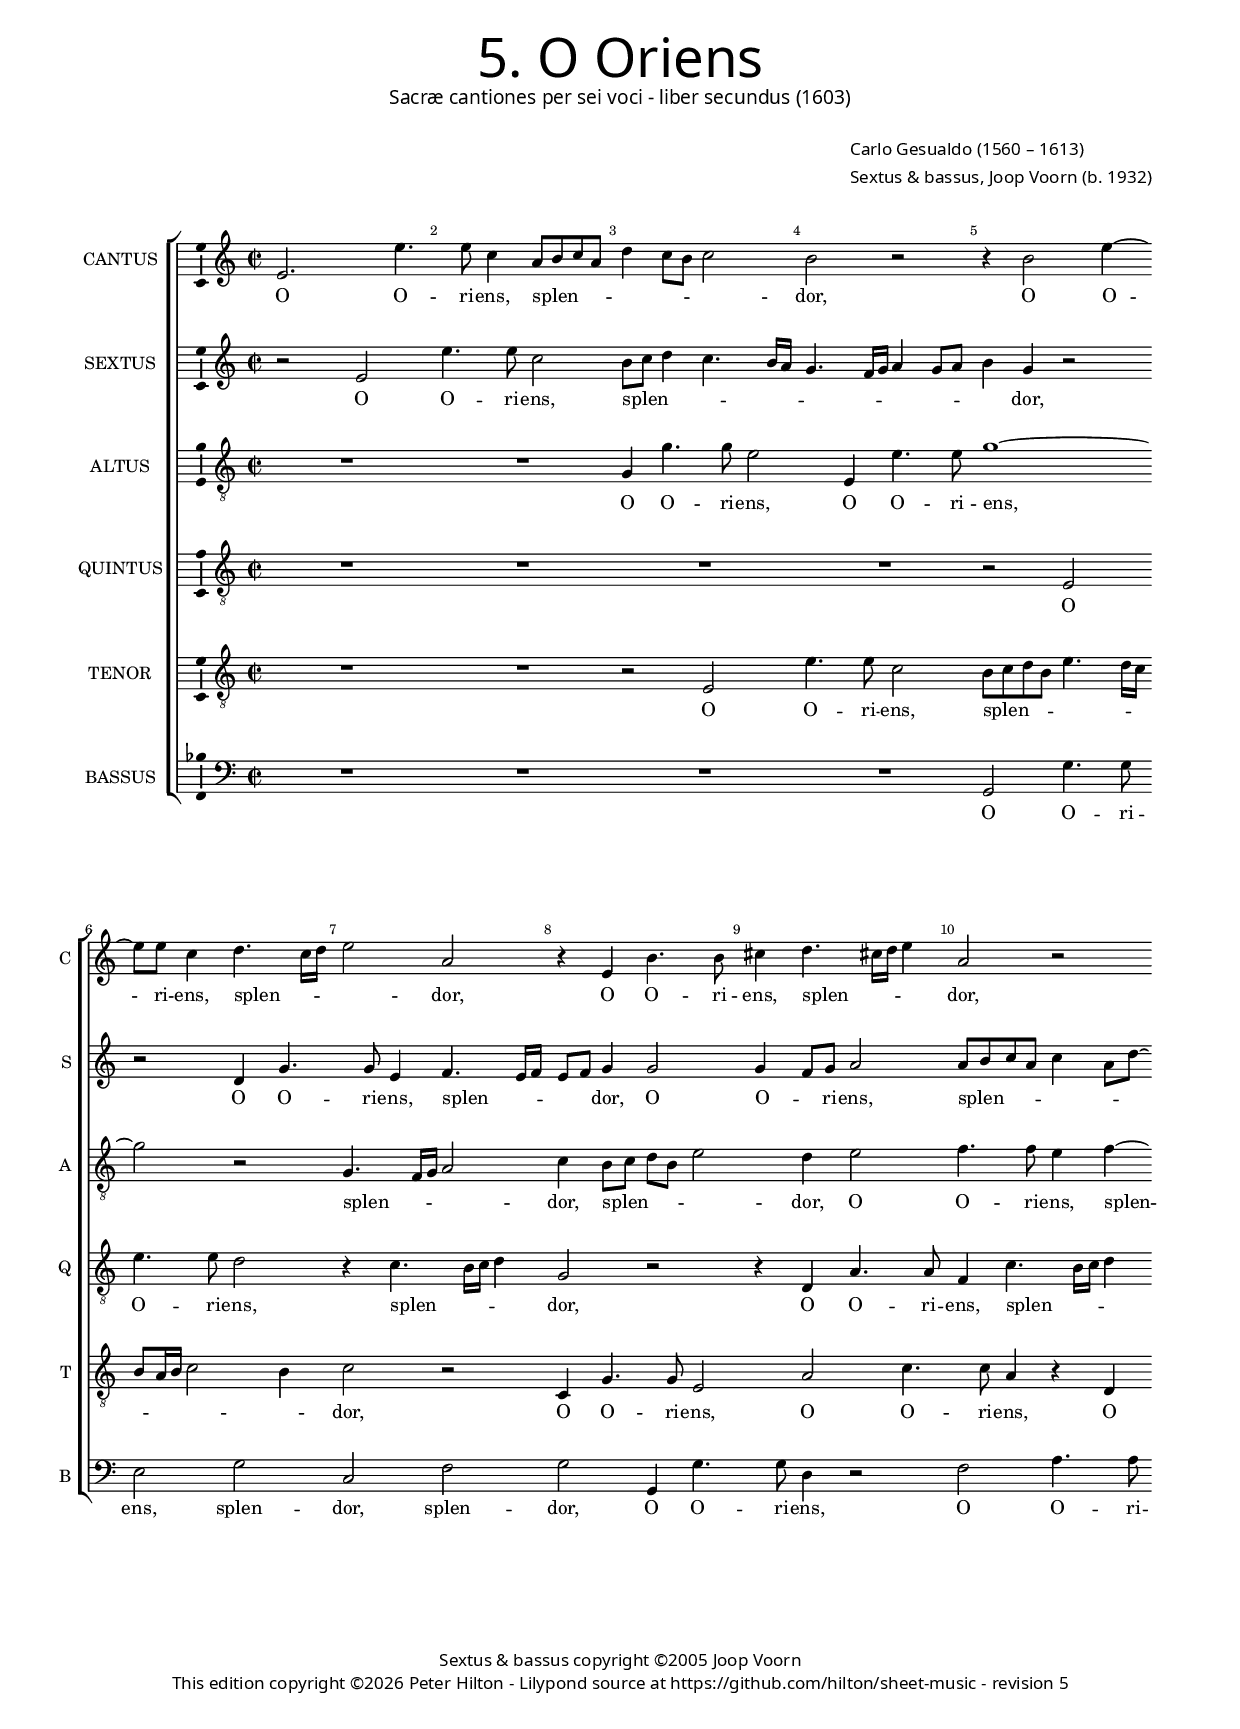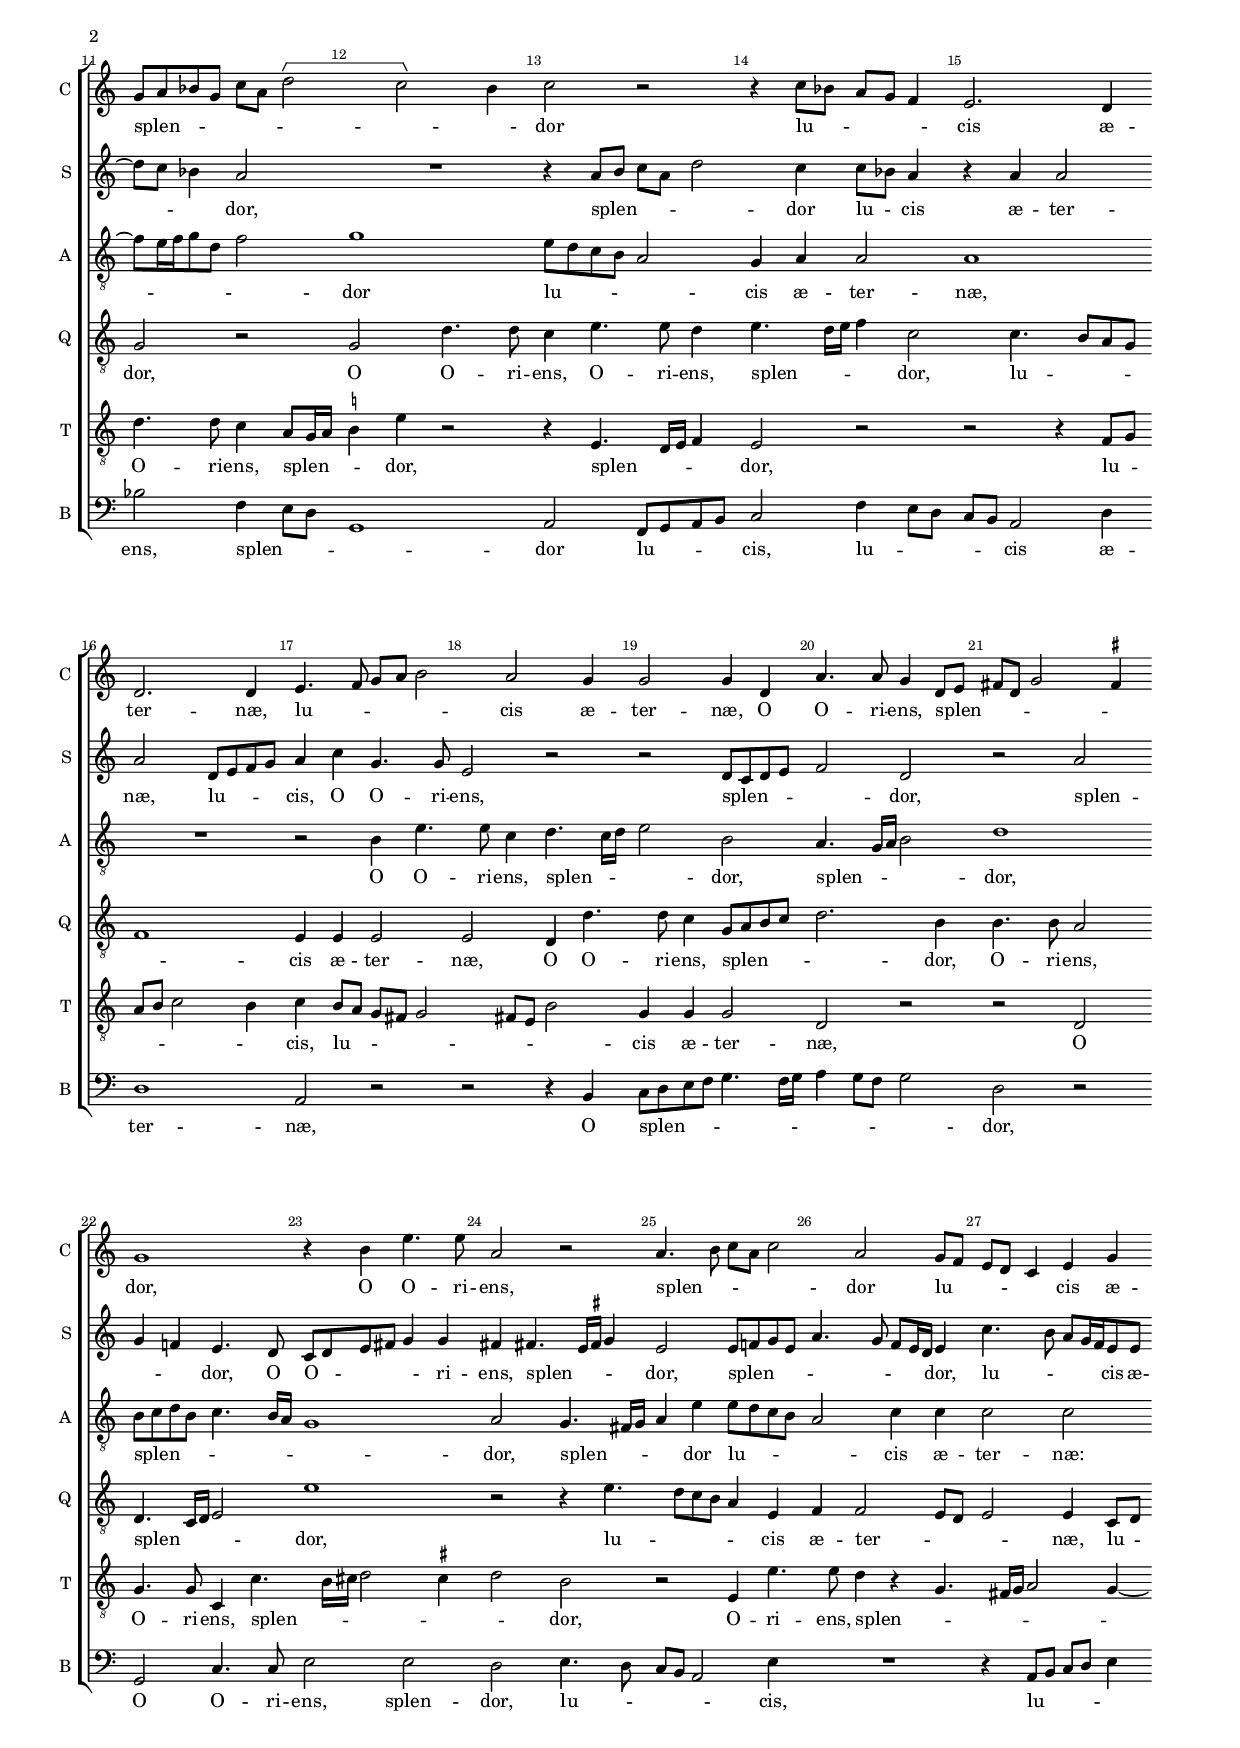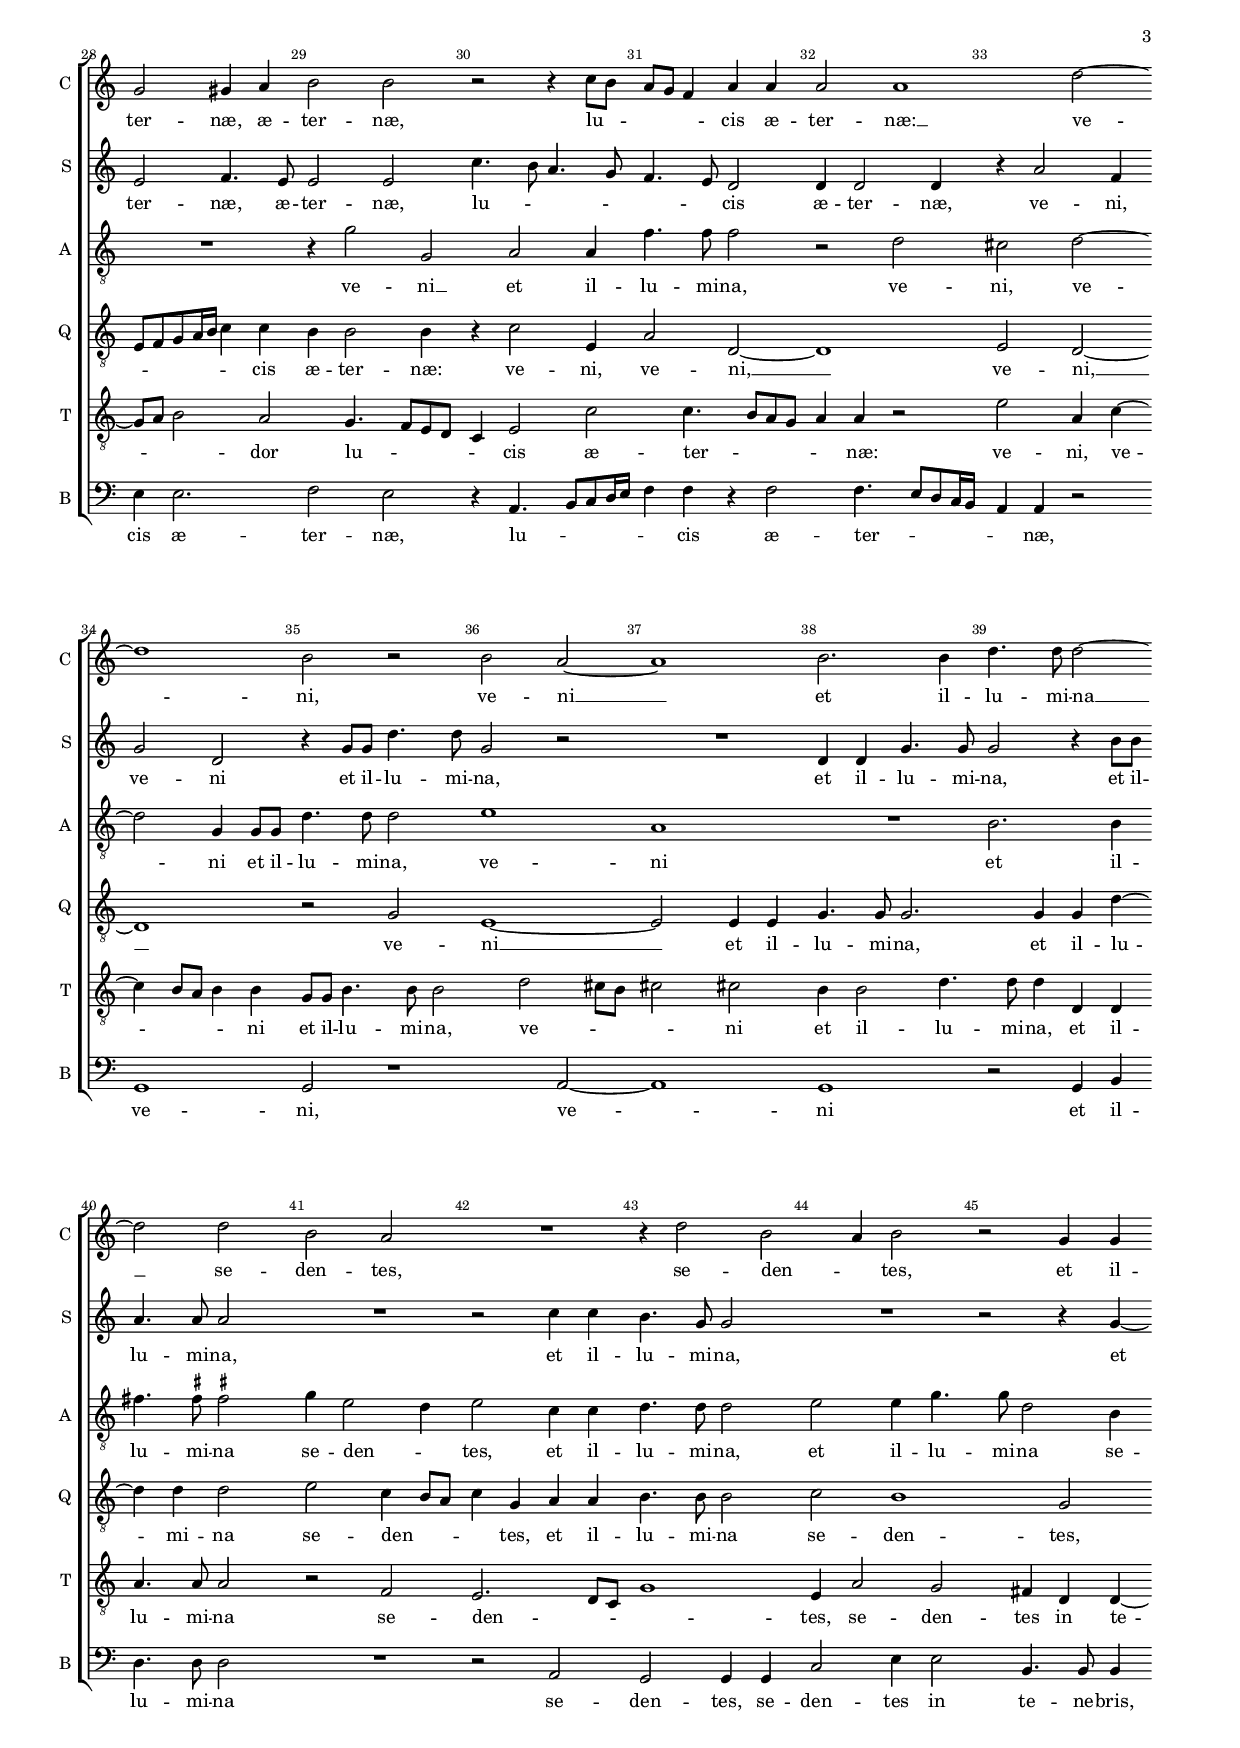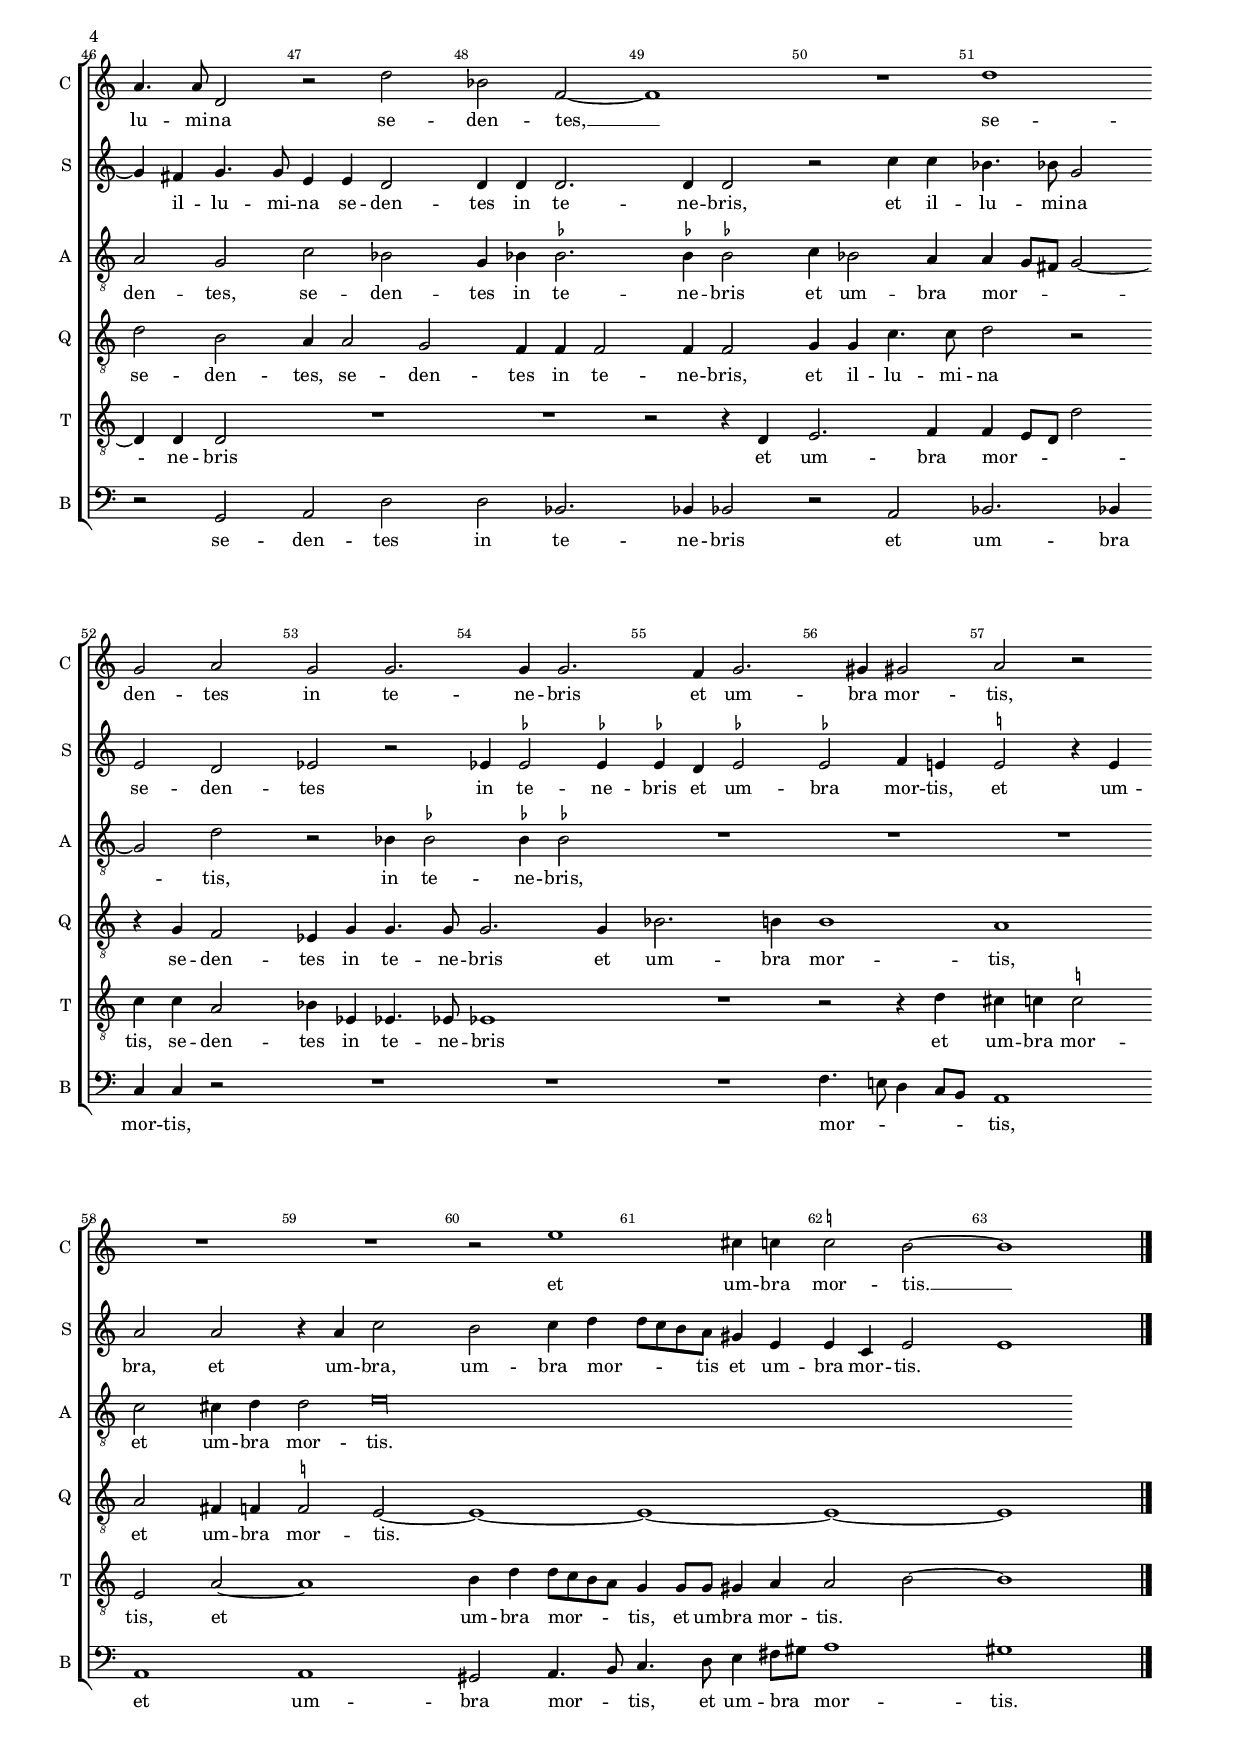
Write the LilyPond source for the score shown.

% Copyright ©2013 Peter Hilton - https://github.com/hilton

\version "2.16.2"
revision = "5"

#(set-global-staff-size 15)

\paper {
	#(define fonts (make-pango-font-tree "Century Schoolbook L" "Source Sans Pro" "Luxi Mono" (/ 15 20)))
	annotate-spacing = ##f
	two-sided = ##t
	inner-margin = 15\mm
	outer-margin = 15\mm
	top-markup-spacing = #'( (basic-distance . 4) )
	markup-system-spacing = #'( (padding . 5) )
	system-system-spacing = #'( (basic-distance . 20) (stretchability . 100) )
  	ragged-bottom = ##f
	ragged-last-bottom = ##t
} 

year = #(strftime "©%Y" (localtime (current-time)))

\header {
	title = \markup \medium \fontsize #6 \override #'(font-name . "Source Sans Pro Light") {
		"5. O Oriens"
	}
	subtitle = \markup \medium \sans {
		"Sacræ cantiones per sei voci - liber secundus (1603)"
	}
	composer = \markup \sans {
		\vspace #2
		\column {
			\line { \with-url #"http://en.wikipedia.org/wiki/Carlo_Gesualdo" "Carlo Gesualdo" (1560 – 1613) }
			\line { Sextus & bassus, \with-url #"http://en.wikipedia.org/wiki/Joop_Voorn" "Joop Voorn" (b. 1932) }
		}
	}
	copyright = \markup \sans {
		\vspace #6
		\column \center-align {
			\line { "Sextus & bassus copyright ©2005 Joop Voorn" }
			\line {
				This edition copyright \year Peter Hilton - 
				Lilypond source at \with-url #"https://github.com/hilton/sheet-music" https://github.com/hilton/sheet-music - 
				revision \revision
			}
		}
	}
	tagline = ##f
}

\layout {
  	ragged-right = ##f
  	ragged-last = ##f
	\context {
		\Score
		\override BarNumber #'self-alignment-X = #CENTER
		\override BarNumber #'break-visibility = #'#(#f #t #t)
		\override BarLine #'transparent = ##t
		\remove "Metronome_mark_engraver"
		\override VerticalAxisGroup #'staff-staff-spacing = #'((basic-distance . 10) (stretchability . 100))
	}
	\context { 
		\StaffGroup
		\remove "Span_bar_engraver"	
	}
	\context { 
		\Voice 
		\override NoteHead #'style = #'baroque
		\consists "Horizontal_bracket_engraver"
		\consists "Ambitus_engraver"
	}
}


global= { 
	\key c \major
	\tempo 2 = 90
	\time 2/2
	\set Staff.midiInstrument = "choir aahs"
	\accidentalStyle "forget"
}

showBarLine = { \once \override Score.BarLine #'transparent = ##f }
ficta = { \once \set suggestAccidentals = ##t }


cantus = \new Voice {
	\transpose c c \relative c' {
		e2. e'4. e8 c4 a8 b c a d4 c8 b c2 b r r4 b2 e4 ~
		e8 e c4 d4. c16 d e2 a, r4 e b'4. b8 cis4 d4. cis!16 d e4 a,2 r
		
		g8 a bes g c a \once \override HorizontalBracket #'direction = #UP d2\startGroup c\stopGroup b4 c2 r r4 c8 bes a g f4 e2. d4
		d2. d4 e4. f8 g a b2 a g4 g2 g4 d a'4. a8 g4 d8 e fis d g2 \ficta fis!4
		g1 r4 b e4. e8 a,2 r a4. b8 c a c2 a g8 f e d c4 e g \break
		
		g2 gis4 a b2 b r r4 c8 b a g f4 a a a2 a1 d2 ~  \break
		d1 b2 r b a2 ~ a1 b2. b4 d4. d8 d2 ~  \break
		d d b a R1 r4 d2 b a4 b2 r g4 g  \break
		
		a4. a8 d,2 r d' bes f ~ f1 R1 d'
		g,2 a g g2. g4 g2. f4 g2. gis4 gis2 a r
		R1 R r2 e'1 cis4 c! \ficta c!2 b ~ b1 \showBarLine \bar "|."
	}
	\addlyrics {
		O O -- ri -- ens, splen -- _ _ _ _ _ _ _ dor, O O -- 
		ri -- ens, splen -- _ _ _ dor, O O -- ri -- ens, splen -- _ _ _ dor,
		
		splen -- _ _ _ _ _ _ _ _ dor lu -- _ _ _ _ cis æ -- 
		ter -- næ, lu -- _ _ _ _ cis æ -- ter -- næ, O O -- ri -- ens, splen -- _ _ _ _ _
		dor, O O -- ri -- ens, splen -- _ _ _ _ dor lu -- _ _ _ _ cis æ --

		ter -- næ, æ -- ter -- næ, lu -- _ _ _ _ cis æ -- ter -- næ: __ ve --
		ni, ve -- ni __ et il -- lu -- mi -- na __
		se -- den -- tes, se -- den -- _ tes, et il -- 
		
		lu -- mi -- na se -- den -- tes, __ se -- 
		den -- tes in te -- ne -- bris et um -- bra mor -- tis,
		et um -- bra mor -- tis. __
	}
}

sextus = \new Voice {
	\transpose c c \relative c' {
		r2 e e'4. e8 c2 b8 c d4 c4. b16 a g4. f16 g a4 g8 a b4 g r2
		r d4 g4. g8 e4 f4. e16 f e8 f g4 g2 g4 f8 g a2 a8 b c a c4 a8 d ~
		
		d8 c bes4 a2 R1 r4 a8 b c a d2 c4 c8 bes a4 r a a2
		a d,8 e f g a4 c g4. g8 e2 r r d8 c d e f2 d r a'
		g4 f! e4. d8 c d e fis g4 g fis fis4. e16 \ficta fis! g4 e2 e8 f! g e a4. g8 f e16 d e4 c'4. b8 a g16 f e8 e
		
		e2 f4. e8 e2 e c'4. b8 a4. g8 f4. e8 d2 d4 d2 d4 r a'2 f4
		g2 d r4 g8 g d'4. d8 g,2 r R1 d4 d g4. g8 g2 r4 b8 b
		a4. a8 a2 R1 r2 c4 c b4. g8 g2 R1 r2 r4 g ~
		
		g4 fis g4. g8 e4 e d2 d4 d d2. d4 d2 r c'4 c bes4. bes8 g2
		e d es r es4 \ficta es2 \ficta es4 \ficta es d \ficta es2 \ficta es f4 e! \ficta e!2 r4 e
		a2 a r4 a c2 b c4 d d8 c b a gis4 e e c e2 e1
	}
	\addlyrics {
		O O -- ri -- ens, splen -- _ _ _ _ _ _ _ _ _ _ _ _ dor, 
		O O -- ri -- ens, splen -- _ _ _ _ dor, O O -- _ ri -- ens, splen -- _ _ _ _ _ _
		
		_ _ dor, splen -- _ _ _ _ dor lu -- _ cis æ -- ter --
		næ, lu -- _ _ _ cis, O O -- ri -- ens, splen -- _ _ _ _ dor, splen -- 
		_ _ dor, O O -- _ _ _ _ ri -- ens, splen -- _ _ _ dor, splen -- _ _ _ _ _ _ _ _ dor, lu -- _ _ _ _ cis æ -- 
		
		ter -- næ, æ -- ter -- næ, lu -- _ _ _ _ _ cis æ -- ter -- næ, ve -- ni,
		ve -- ni et il -- lu -- mi -- na, et il -- lu -- mi -- na, et il -- 
		lu -- mi -- na, et il -- lu -- mi -- na, et
		
		il -- lu -- mi -- na se -- den -- tes in te -- ne -- bris, et il -- lu -- mi -- na
		se -- den -- tes in te -- ne -- bris et um -- bra mor -- tis, et 
		um -- bra, et um -- bra, um -- bra mor -- _ _ _ tis et um -- bra mor -- tis.
	}
}

altus = {
	\new Voice = "altus" {
		\transpose c c \relative c' {
			\clef "treble_8"
			R1 R g4 g'4. g8 e2 e,4 e'4. e8 g1 ~
			g2 r g,4. f16 g a2 c4 b8 c d b e2 d4 e2 f4. f8 e4 f ~
			
			f8 e16 f g8 d f2 g1 e8 d c b a2 g4 a a2 a1
			R1 r2 b4 e4. e8 c4 d4. c16 d e2 b a4. g16 a b2 d1
			b8 c d b c4. b16 a g1 a2 g4. fis16 g a4 e' e8 d c b a2 c4 c c2 c
			
			R1 r4 g'2 g, a a4 f'4. f8 f2 r d cis d ~
			d g,4 g8 g d'4. d8 d2 e1 a, R b2. b4
			fis'4. \ficta fis8 \ficta fis2 g4 e2 d4 e2 c4 c d4. d8 d2 e e4 g4. g8 d2 b4
			
			a2 g c bes g4 bes \ficta bes2. \ficta bes4 \ficta bes2 c4 bes2 a4 a g8 fis g2 ~
			g d' r bes4 \ficta bes2 \ficta bes4 \ficta bes2 R1 R R
			c2 cis4 d d2 e\longa
		}
	}
	\addlyrics {
		O O -- ri -- ens, O O -- ri -- ens, 
		splen -- _ _ _ dor, splen -- _ _ _ _ dor, O O -- ri -- ens, splen --
		
		_ _ _ _ _ dor lu -- _ _ _ _ cis æ -- ter -- næ,
		O O -- ri -- ens, splen -- _ _ _ dor, splen -- _ _ _ dor,
		splen -- _ _ _ _ _ _ _ _dor, splen -- _ _ _ dor lu -- _ _ _ _ cis æ -- ter -- næ:
		
		ve -- ni __ et il -- lu -- mi -- na, ve -- ni, ve -- 
		ni et il -- lu -- mi -- na, ve -- ni et il -- 
		lu -- mi -- na se -- den -- _ tes, et il -- lu -- mi -- na, et il -- lu -- mi -- na se --
		
		den -- tes, se -- den -- tes in te -- ne -- bris et um -- bra mor -- _ _ _
		tis, in te -- ne -- bris, et um -- bra mor -- tis.
	}
}

quintus = {
	\new Voice = "quintus" {
		\transpose c c \relative c {
			\clef "treble_8"
			R1 R R R r2 e 
			e'4. e8 d2 r4 c4. b16 c d4 g,2 r r4 d a'4. a8 f4 c'4. b16 c d4
			
			g,2 r g d'4. d8 c4 e4. e8 d4 e4. d16 e f4 c2 c4. b8 a g
			f1 e4 e e2 e d4 d'4. d8 c4 g8 a b c d2. b4 b4. b8 a2
			d,4. c16 d e2 e'1 r2 r4 e4. d8 c b a4 e f f2 e8 d e2 e4 c8 d
			
			e8 f g a16 b c4 c b b2 b4 r c2 e,4 a2 d, ~ d1 e2 d ~
			d1 r2 g e1 ~ e2 e4 e g4. g8 g2. g4 g d' ~
			d d d2 e c4 b8 a c4 g a a b4. b8 b2 c2 b1 g2
			
			d'2 b a4 a2 g f4 f f2 f4 f2 g4 g c4. c8 d2 r
			r4 g, f2 es4 g g4. g8 g2. g4 bes2. b!4 b1 a
			a2 fis4 f! \ficta f!2 e ~ e1 ~ e ~ e ~ e
		}
	}
	\addlyrics {
		O O -- ri -- ens, splen -- _ _ _ dor, O O -- ri -- ens, splen -- _ _ _
		
		dor, O O -- ri -- ens, O -- ri -- ens, splen -- _ _ _ dor, lu -- _ _ _ 
		_ cis æ -- ter -- næ, O O -- ri -- ens, splen -- _ _ _ _ dor, O -- ri -- ens,
		splen -- _ _ _ dor, lu -- _ _ _ _ cis æ -- ter -- _ _ _ næ, lu -- 
		
		_ _ _ _ _ _ _ cis æ -- ter -- næ: ve -- ni, ve -- ni, __ ve -- ni, __
		ve -- ni __ et il -- lu -- mi -- na, et il -- lu -- 
		mi -- na se -- den -- _ _ _ tes, et il -- lu -- mi -- na se -- den -- tes,
		
		se -- den -- tes, se -- den -- tes in te -- ne -- bris, et il -- lu -- mi -- na
		se -- den -- tes in te -- ne -- bris et um -- bra mor --  tis,
		et um -- bra mor -- tis.
	}
}

tenor = {
	\new Voice = "tenor" {
		\transpose c c \relative c {
			\clef "treble_8"
			R1 R r2 e e'4. e8 c2 b8 c d b e4. d16 c
			b8 a16 b c2 b4 c2 r c,4 g'4. g8 e2 a c4. c8 a4 r d,
			
			d'4. d8 c4 a8 g16 a \ficta b!4 e r2 r4 e,4. d16 e f4 e2 r r r4 f8 g
			a b c2 b4 c b8 a g fis g2 fis8 e b'2 g4 g g2 d r r d
			g4. g8 c,4 c'4. b16 cis d2 \ficta cis4 d2 b r e,4 e'4. e8 d4 r g,4. fis16 g a2 g4 ~
			
			g8 a b2 a g4. f8 e d c4 e2 c' c4. b8 a g a4 a r2 e' a,4 c ~
			c b8 a b4 b g8 g b4. b8 b2 d cis8 b cis2 cis b4 b2 d4. d8 d4 d, d
			a'4. a8 a2 r f e2. d8 c g'1 e4 a2 g fis4 d d ~
			
			d4 d d2 R1 R r2 r4 d e2. f4 f e8 d d'2
			c4 c a2 bes4 es, es4. es8 es1 R1 r2 r4 d' cis c! \ficta c!2
			e,2 a ~ a1 b4 d d8 c b a g4 g8 g gis4 a a2 b ~ b1
		}
	}
	\addlyrics {
		O O -- ri -- ens, splen -- _ _ _ _ _ _
		_ _ _ _ _ dor, O O -- ri -- ens, O O -- ri -- ens, O
		
		O -- ri -- ens, splen -- _ _ _ dor, splen -- _ _ _ dor, lu -- _ 
		_ _ _ _ cis, lu -- _ _ _ _ _ _ _ cis æ -- ter -- næ, O
		O -- ri -- ens, splen -- _ _ _ _ _ dor, O -- ri -- ens, splen -- _ _ _ _
		
		_ _ _ dor lu -- _ _ _ _ cis æ -- ter -- _ _ _ _ _næ: ve -- ni, ve -- 
		_ _ _ ni et il -- lu -- mi -- na, ve -- _ _ _ ni et il -- lu -- mi -- na, et il -- 
		lu -- mi -- na se -- den -- _ _ _ tes, se -- den -- tes in te -- 
		
		ne -- bris et um -- bra mor --  _ _ _ 
		tis, se -- den -- tes in te -- ne -- bris et um -- bra mor --  
		tis, et um -- bra mor -- _ _ _ tis, et um -- bra mor -- tis.
	}
}

bassus = {
	\new Voice = "bassus" {
		\transpose c c \relative c {
			\clef "bass"
			R1 R R R g2 g'4. g8 
			e2 g c, f g g,4 g'4. g8 d4 r2 f a4. a8
			
			bes2 f4 e8 d g,1 a2 f8 g a b c2 f4 e8 d c b a2 d4
			d1 a2 r r r4 b c8 d e f g4. f16 g a4 g8 f g2 d r
			g, c4. c8 e2 e d e4. d8 c b a2 e'4 R1 r4 a,8 b c d e4
			
			e e2. f2 e r4 a,4. b8 c d16 e f4 f r f2 f4. e8 d c16 b a4 a r2
			g1 g2 r1 a2 ~ a1 g r2 g4 b
			d4. d8 d2 R1 r2 a g g4 g c2 e4 e2 b4. b8 b4
			
			r2 g a d d bes2. bes4 bes2 r a bes2. bes4
			c c r2 R1 R R f4. e!8 d4 c8 b a1
			a a gis2 a4. b8 c4. d8 e4 fis8 gis a1 gis
		}
	}
	\addlyrics {
		O O -- ri -- 
		ens, splen -- dor, splen -- dor, O O -- ri -- ens, O O -- ri -- 

		ens, splen -- _ _ _ dor lu -- _ _ _ cis, lu -- _ _ _ _ cis æ -- 
		ter -- næ, O splen -- _ _ _ _ _ _ _ _ _ _ dor,
		O O -- ri -- ens, splen -- dor, lu -- _ _ _ _ cis, lu -- _ _ _ _ 
		
		cis æ -- ter -- næ, lu -- _ _ _ _ _ cis æ -- ter -- _ _ _ _ _ næ,
		ve -- ni, ve -- ni et il -- 
		lu -- mi -- na se -- den -- tes, se -- den -- tes in te -- ne -- bris,
		
		se -- den -- tes in te -- ne -- bris et um -- bra 
		mor -- tis, mor -- _ _ _ _ tis,
		et um -- bra mor -- _ tis, et um -- bra _ mor -- tis.
	}
}


\score {
	<<
		\new StaffGroup
	  	<< 
			\set Score.proportionalNotationDuration = #(ly:make-moment 1 8)
			\new Staff \with { instrumentName = #"CANTUS"  shortInstrumentName = #"C " } << \global \cantus >> 
			\new Staff \with { instrumentName = #"SEXTUS"  shortInstrumentName = #"S " } << \global \sextus >> 
			\new Staff \with { instrumentName = #"ALTUS"   shortInstrumentName = #"A " } << \global \altus >>
			\new Staff \with { instrumentName = #"QUINTUS" shortInstrumentName = #"Q " } << \global \quintus >>
			\new Staff \with { instrumentName = #"TENOR"   shortInstrumentName = #"T " } << \global \tenor >>
			\new Staff \with { instrumentName = #"BASSUS"  shortInstrumentName = #"B " } << \global \bassus >>
		>> 
	>>
	\layout { }
	\midi { }
}
